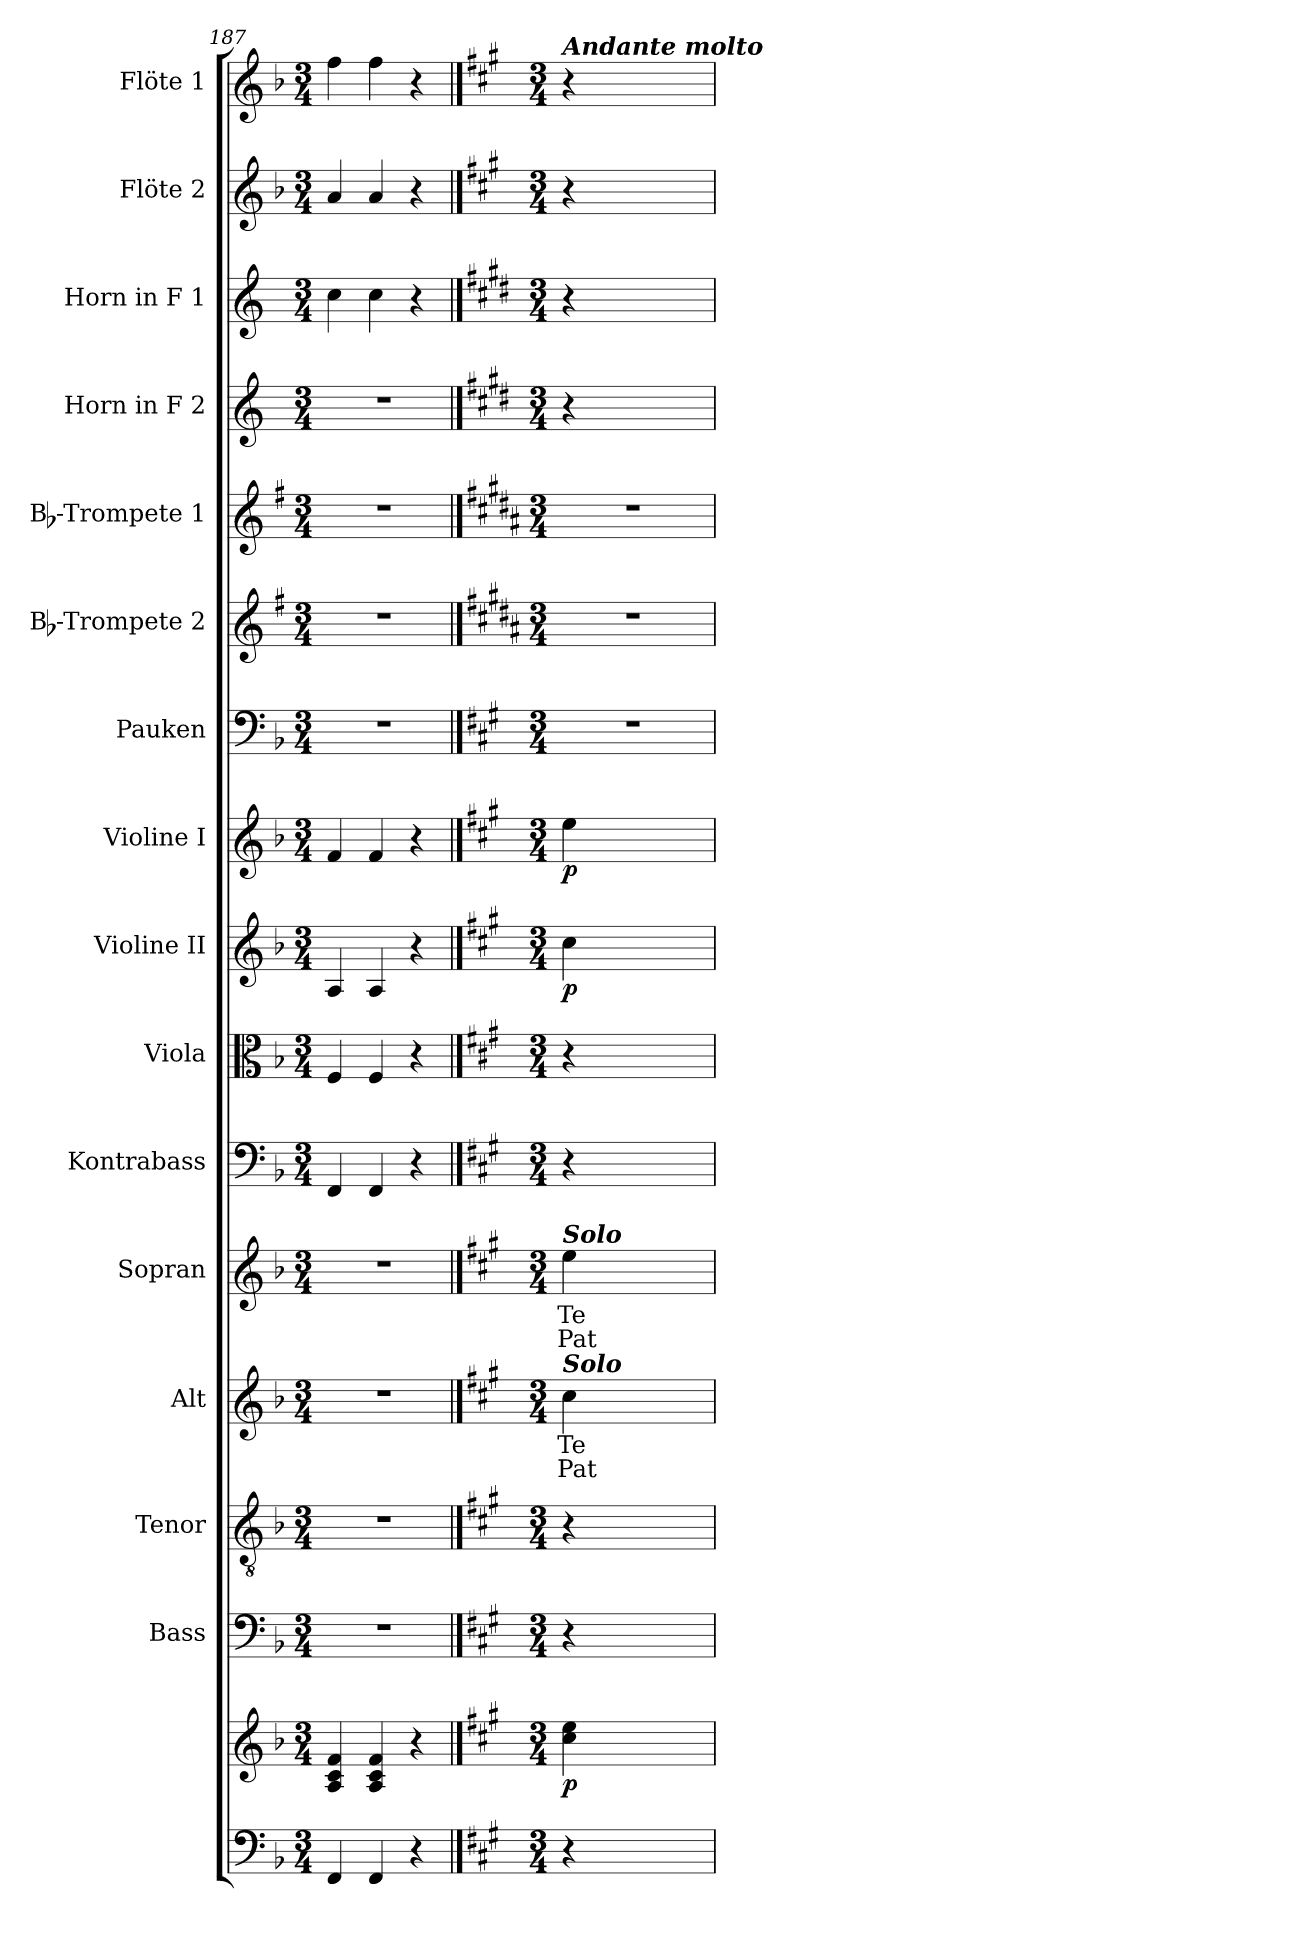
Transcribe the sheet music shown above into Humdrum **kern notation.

**kern	**kern	**dynam	**kern	**kern	**kern	**text	**text	**kern	**text	**text	**kern	**kern	**kern	**dynam	**kern	**dynam	**kern	**kern	**kern	**kern	**kern	**kern	**kern
*part16	*part16	*part16	*part15	*part14	*part13	*part13	*part13	*part12	*part12	*part12	*part11	*part10	*part9	*part9	*part8	*part8	*part7	*part6	*part5	*part4	*part3	*part2	*part1
*staff17	*staff16	*staff16/17	*staff15	*staff14	*staff13	*staff13	*staff13	*staff12	*staff12	*staff12	*staff11	*staff10	*staff9	*staff9	*staff8	*staff8	*staff7	*staff6	*staff5	*staff4	*staff3	*staff2	*staff1
*	*	*	*I"Bass	*I"Tenor	*I"Alt	*	*	*I"Sopran	*	*	*I"Kontrabass	*I"Viola	*I"Violine II	*	*I"Violine I	*	*I"Pauken	*I"Bb-Trompete 2	*I"Bb-Trompete 1	*I"Horn in F 2	*I"Horn in F 1	*I"Flöte 2	*I"Flöte 1
*	*	*	*I'B.	*I'T.	*I'A.	*	*	*I'S.	*	*	*I'Kb.	*I'Vla.	*I'Vl. II	*	*I'Vl. I	*	*I'Pk.	*I'Bb Trp. 2	*I'Bb Trp. 1	*	*	*I'Fl. 2	*I'Fl. 1
*clefF4	*clefG2	*	*clefF4	*clefGv2	*clefG2	*	*	*clefG2	*	*	*clefF4	*clefC3	*clefG2	*	*clefG2	*	*clefF4	*clefG2	*clefG2	*clefG2	*clefG2	*clefG2	*clefG2
*	*	*	*	*	*	*	*	*	*	*	*ITrd7c12	*	*	*	*	*	*	*ITrd1c2	*ITrd1c2	*ITrd4c7	*ITrd4c7	*	*
*k[b-]	*k[b-]	*	*k[b-]	*k[b-]	*k[b-]	*	*	*k[b-]	*	*	*k[b-]	*k[b-]	*k[b-]	*	*k[b-]	*	*k[b-]	*k[b-]	*k[b-]	*k[b-]	*k[b-]	*k[b-]	*k[b-]
*F:	*F:	*	*F:	*F:	*F:	*	*	*F:	*	*	*F:	*F:	*F:	*	*F:	*	*F:	*F:	*F:	*F:	*F:	*F:	*F:
*M3/4	*M3/4	*	*M3/4	*M3/4	*M3/4	*	*	*M3/4	*	*	*M3/4	*M3/4	*M3/4	*	*M3/4	*	*M3/4	*M3/4	*M3/4	*M3/4	*M3/4	*M3/4	*M3/4
=187	=187	=187	=187	=187	=187	=187	=187	=187	=187	=187	=187	=187	=187	=187	=187	=187	=187	=187	=187	=187	=187	=187	=187
4FF/	4A/ 4c/ 4f/	.	2.r	2.r	2.r	.	.	2.r	.	.	4FFF/	4F/	4A/	.	4f/	.	2.r	2.r	2.r	2.r	4f\	4a/	4ff\
4FF/	4A/ 4c/ 4f/	.	.	.	.	.	.	.	.	.	4FFF/	4F/	4A/	.	4f/	.	.	.	.	.	4f\	4a/	4ff\
4r	4r	.	.	.	.	.	.	.	.	.	4r	4r	4r	.	4r	.	.	.	.	.	4r	4r	4r
!!LO:PB:g=z
==188	==188	==188	==188	==188	==188	==188	==188	==188	==188	==188	==188	==188	==188	==188	==188	==188	==188	==188	==188	==188	==188	==188	==188
*k[f#c#g#]	*k[f#c#g#]	*	*k[f#c#g#]	*k[f#c#g#]	*k[f#c#g#]	*	*	*k[f#c#g#]	*	*	*k[f#c#g#]	*k[f#c#g#]	*k[f#c#g#]	*	*k[f#c#g#]	*	*k[f#c#g#]	*k[f#c#g#]	*k[f#c#g#]	*k[f#c#g#]	*k[f#c#g#]	*k[f#c#g#]	*k[f#c#g#]
*A:	*A:	*	*A:	*A:	*A:	*	*	*A:	*	*	*A:	*A:	*A:	*	*A:	*	*A:	*A:	*A:	*A:	*A:	*A:	*A:
*M3/4	*M3/4	*	*M3/4	*M3/4	*M3/4	*	*	*M3/4	*	*	*M3/4	*M3/4	*M3/4	*	*M3/4	*	*M3/4	*M3/4	*M3/4	*M3/4	*M3/4	*M3/4	*M3/4
!	!	!	!	!	!	!	!	!	!	!	!	!	!	!	!	!	!	!	!	!	!	!	!LO:TX:a:Bi:t=Andante molto
!	!	!	!	!	!	!	!	!LO:TX:a:Bi:t=Solo	!	!	!	!	!	!	!	!	!	!	!	!	!	!	!
!	!	!	!	!	!LO:TX:a:Bi:t=Solo	!	!	!	!	!	!	!	!	!	!	!	!	!	!	!	!	!	!
!	!	!LO:DY:b	!	!	!	!LO:LY:b	!LO:LY:b	!	!LO:LY:b	!LO:LY:b	!	!	!	!LO:DY:b	!	!LO:DY:b	!	!	!	!	!	!	!
4r	4cc#\ 4ee\	p	4r	4r	4cc#\	Te	Pat-	4ee\	Te	Pat-	4r	4r	4cc#\	p	4ee\	p	2.r	2.r	2.r	4r	4r	4r	4r
2ryy	2ryy	.	2ryy	2ryy	2ryy	.	.	2ryy	.	.	2ryy	2ryy	2ryy	.	2ryy	.	.	.	.	2ryy	2ryy	2ryy	2ryy
=	=	=	=	=	=	=	=	=	=	=	=	=	=	=	=	=	=	=	=	=	=	=	=
*-	*-	*-	*-	*-	*-	*-	*-	*-	*-	*-	*-	*-	*-	*-	*-	*-	*-	*-	*-	*-	*-	*-	*-
